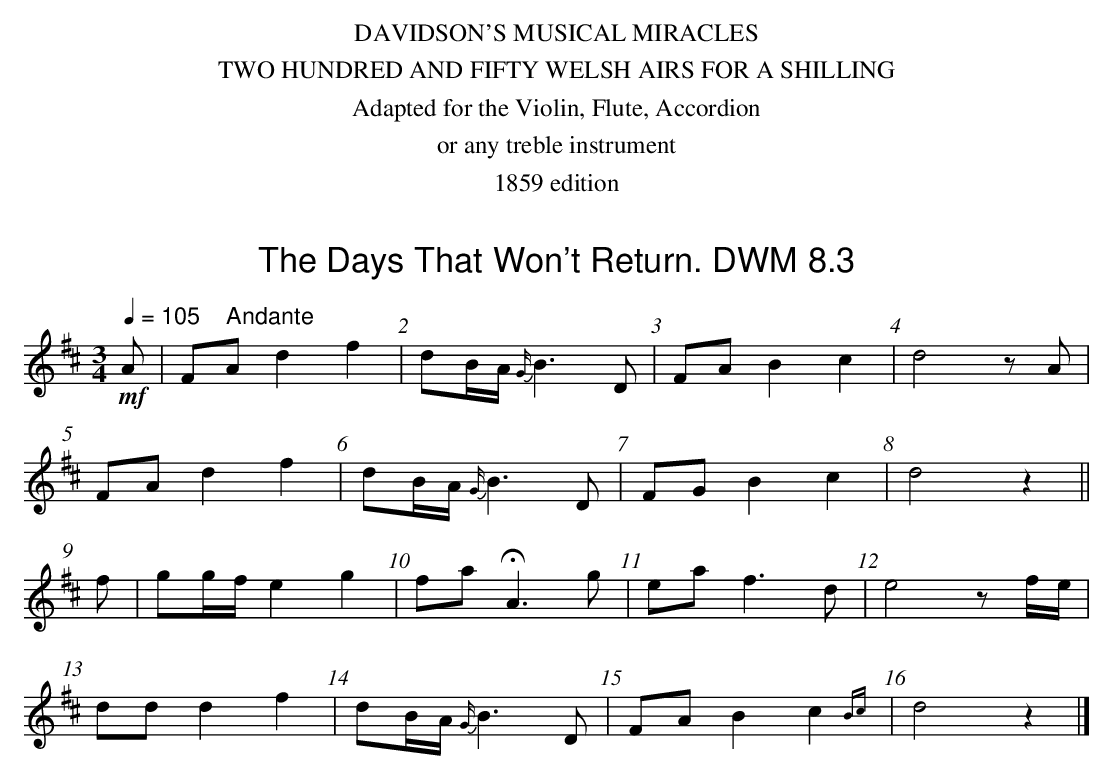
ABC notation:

X:1
T:Days That Won't Return. DWM 8.3, The
M:3/4
L:1/8
Q:1/4=105 "    Andante"
K:D
!mf!A|FA d2f2|dB/A/ {G/}B3D|FA B2c2|d4 zA|
FA d2f2|dB/A/ {G/}B3D|FG B2c2|d4z2||
f|gg/f/ e2g2|fa HA3 g|ea f3d|e4 zf/e/|
dd d2f2|dB/A/ {G/}B3D|FA B2 c2{Bc}|d4 z2|]
